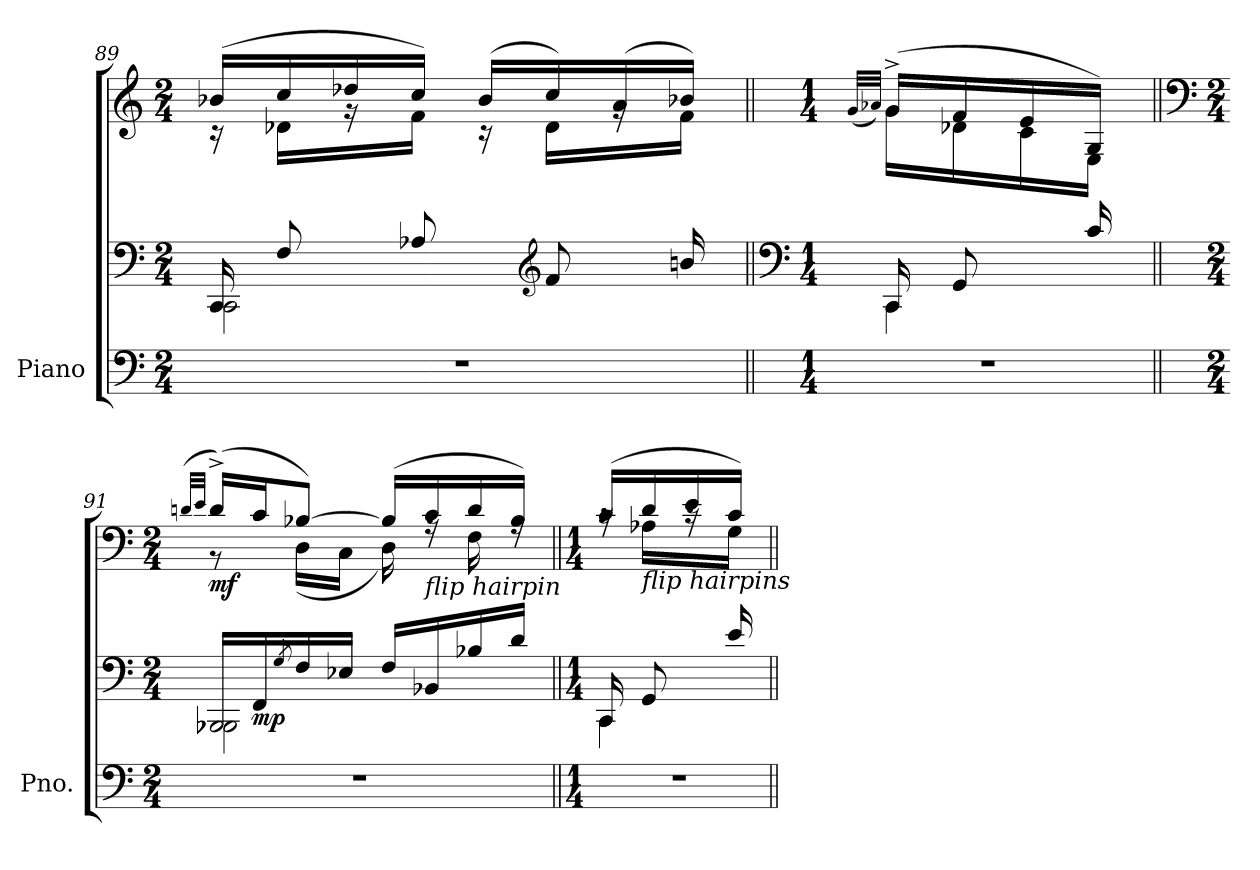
**kern	**kern	**kern	**dynam
*part1	*part1	*part1	*part1
*staff3	*staff2	*staff1	*staff1/2/3
*I"Piano	*	*	*
*I'Pno.	*	*	*
*clefF4	*clefF4	*clefG2	*
*k[]	*k[]	*k[]	*
*M2/4	*M2/4	*M2/4	*
=89	=89	=89	=89
!	!	!LO:TX:b:i:t=cres	!
!	!LO:N:head=open	!	!
*	*^	*^	*
2r	16CC/	2CC\	(>16b-X/LL	16r	.
.	8F/	.	16cc/	16d-X\LL	.
.	.	.	16dd-X/	16rg	.
.	8A-X/	.	16cc/JJ)	16f\JJ	.
.	.	.	(>16b-/LL	16r	.
*	*clefG2	*	*	*	*
.	8f/	.	16cc/)	16d-\LL	.
.	.	.	(>16a/	16rg	.
.	16bn/	.	16b-X/JJ)	16f\JJ	.
=90||	=90||	=90||	=90||	=90||	=90||
*	*clefF4	*	*	*	*
*M1/4	*M1/4	*	*M1/4	*	*
.	.	.	(<32qg/LLL	.	.
.	.	.	32qa-X/JJJ)	.	.
4r	16CC/	4CC\	(>16g^/LL	16g\LL	.
.	8GG/	.	16f/	16d-X\	.
.	.	.	16e/	16c\	.
.	16c/	.	16G/JJ)	16E\JJ	.
=91||	=91||	=91||	=91||	=91||	=91||
*	*	*	*clefF4	*	*
*M2/4	*M2/4	*	*M2/4	*	*
.	.	.	(<32qdn/LLL	.	.
.	.	.	32qe/JJJ	.	.
!	!LO:N:head=open	!	!	!	!LO:DY:b
2r	16BBB-X/LL	2BBB-\	(>16d^/LL)	8r	mf
!	!	!	!	!	!LO:DY:b=2
.	16FF/	.	16c/J	.	mp
.	8qG/	.	.	.	.
.	16F/	.	[8B-X/J)	(>16D\LL	.
.	16E-X/JJ	.	.	16C\JJ	.
.	16F/LL	.	(>16B-/LL]	16D\)	.
!	!	!	!LO:TX:b:i:t=flip hairpin	!	!
.	16BB-X/	.	16c/	16rA	.
.	16B-X/	.	16d/	16F\	.
.	16d/JJ	.	16B-/JJ)	16rA	.
!!LO:LB:g=z	!!
=92||	=92||	=92||	=92||	=92||	=92||
*M1/4	*M1/4	*	*M1/4	*	*
4r	16CC/	4CC\	(>16c/LL	16rc	.
!	!	!	!LO:TX:b:i:t=flip hairpins	!	!
.	8GG/	.	16d/	16A-X\LL	.
.	.	.	16e/	16rc	.
.	16e/	.	16c/JJ)	16G\JJ	.
*	*v	*v	*	*	*
*	*	*v	*v	*
=||	=||	=||	=||
*-	*-	*-	*-
